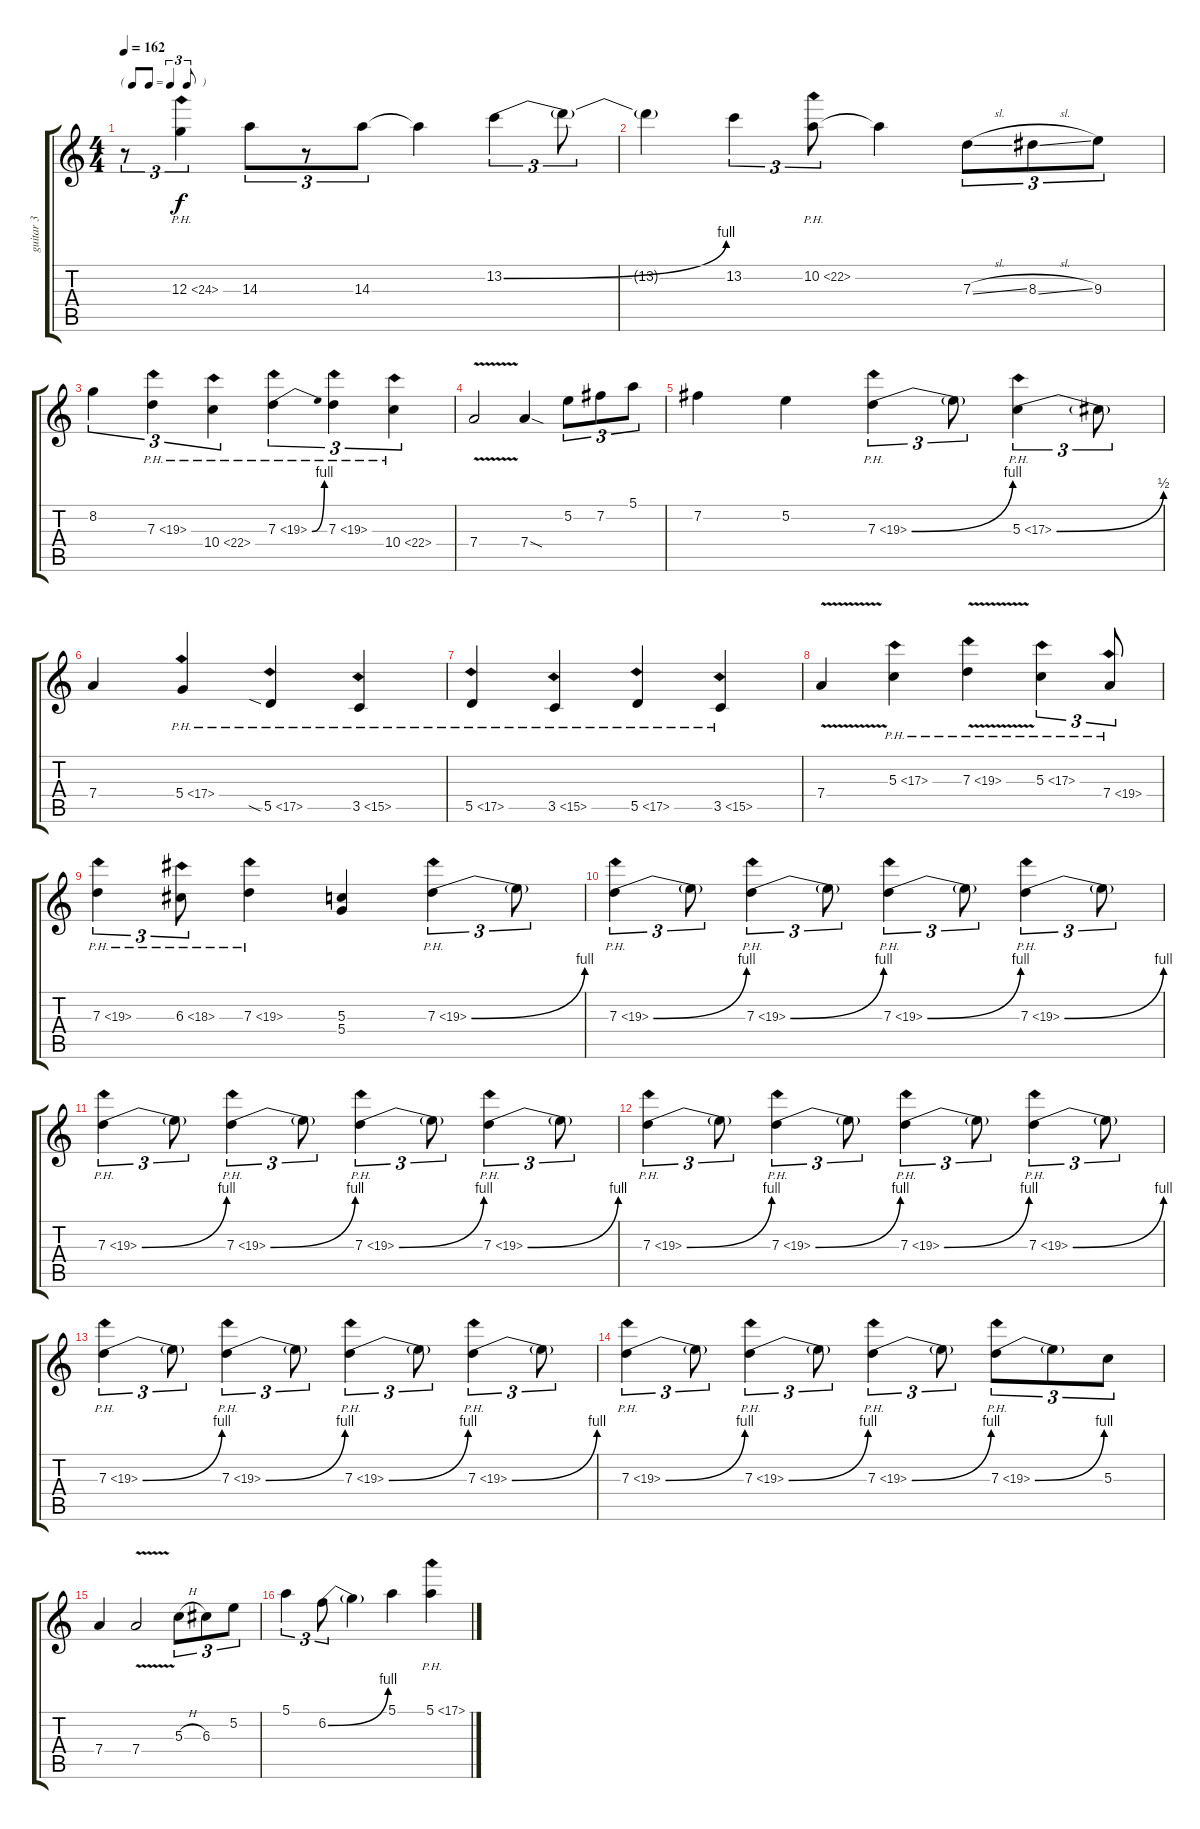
\track ("guitar 3" "guitar 3") {instrument overdrivenguitar}
\staff {score tabs}
\tuning (E4 B3 G3 D3 A2 E2) {hide}
\ts (4 4)
\tf triplet8th
\tempo 162
\clef g2
\ks c
r.8{tu (3 2) dy f} 12.3{ph 12}.4{tu (3 2)} 14.3.8{tu (3 2)} r.8{tu (3 2)} 14.3.8{tu (3 2)} 14.3{t}.4 13.2{be (bend 0 0 60 4)}.4{tu (3 2)} 13.2{t}.8{tu (3 2)} |
13.2{t}.4 13.2.4{tu (3 2)} 10.2{ph 12}.8{tu (3 2)} 10.2{t}.4 7.3{sl}.8{tu (3 2)} 8.3{sl}.8{tu (3 2)} 9.3.8{tu (3 2)} |
8.2.4{tu (3 2)} 7.3{ph 12}.4{tu (3 2)} 10.4{ph 12}.4{tu (3 2)} 7.3{be (bend 0 0 60 4) ph 12}.4{tu (3 2)} 7.3{ph 12}.4{tu (3 2)} 10.4{ph 12}.4{tu (3 2)} |
7.4{v}.2 7.4{sod}.4 5.2.8{tu (3 2)} 7.2.8{tu (3 2)} 5.1.8{tu (3 2)} |
7.2.4 5.2.4 7.3{be (bend 0 0 60 4) ph 12}.4{tu (3 2)} 7.3{t}.8{tu (3 2)} 5.3{be (bend 0 0 60 2) ph 12}.4{tu (3 2)} 5.3{t}.8{tu (3 2)} |
7.4.4 5.4{ph 12}.4 5.5{ph 12 sia}.4 3.5{ph 12}.4 |
5.5{ph 12}.4 3.5{ph 12}.4 5.5{ph 12}.4 3.5{ph 12}.4 |
7.4{v}.4 5.3{ph 12}.4 7.3{ph 12 v}.4 5.3{ph 12}.4{tu (3 2)} 7.4{ph 12}.8{tu (3 2)} |
7.3{ph 12}.4{tu (3 2)} 6.3{ph 12}.8{tu (3 2)} 7.3{ph 12}.4 (5.3 5.4).4 7.3{be (bend 0 0 60 4) ph 12}.4{tu (3 2)} 7.3{t}.8{tu (3 2)} |
7.3{be (bend 0 0 60 4) ph 12}.4{tu (3 2)} 7.3{t}.8{tu (3 2)} 7.3{be (bend 0 0 60 4) ph 12}.4{tu (3 2)} 7.3{t}.8{tu (3 2)} 7.3{be (bend 0 0 60 4) ph 12}.4{tu (3 2)} 7.3{t}.8{tu (3 2)} 7.3{be (bend 0 0 60 4) ph 12}.4{tu (3 2)} 7.3{t}.8{tu (3 2)} |
7.3{be (bend 0 0 60 4) ph 12}.4{tu (3 2)} 7.3{t}.8{tu (3 2)} 7.3{be (bend 0 0 60 4) ph 12}.4{tu (3 2)} 7.3{t}.8{tu (3 2)} 7.3{be (bend 0 0 60 4) ph 12}.4{tu (3 2)} 7.3{t}.8{tu (3 2)} 7.3{be (bend 0 0 60 4) ph 12}.4{tu (3 2)} 7.3{t}.8{tu (3 2)} |
7.3{be (bend 0 0 60 4) ph 12}.4{tu (3 2)} 7.3{t}.8{tu (3 2)} 7.3{be (bend 0 0 60 4) ph 12}.4{tu (3 2)} 7.3{t}.8{tu (3 2)} 7.3{be (bend 0 0 60 4) ph 12}.4{tu (3 2)} 7.3{t}.8{tu (3 2)} 7.3{be (bend 0 0 60 4) ph 12}.4{tu (3 2)} 7.3{t}.8{tu (3 2)} |
7.3{be (bend 0 0 60 4) ph 12}.4{tu (3 2)} 7.3{t}.8{tu (3 2)} 7.3{be (bend 0 0 60 4) ph 12}.4{tu (3 2)} 7.3{t}.8{tu (3 2)} 7.3{be (bend 0 0 60 4) ph 12}.4{tu (3 2)} 7.3{t}.8{tu (3 2)} 7.3{be (bend 0 0 60 4) ph 12}.4{tu (3 2)} 7.3{t}.8{tu (3 2)} |
7.3{be (bend 0 0 60 4) ph 12}.4{tu (3 2)} 7.3{t}.8{tu (3 2)} 7.3{be (bend 0 0 60 4) ph 12}.4{tu (3 2)} 7.3{t}.8{tu (3 2)} 7.3{be (bend 0 0 60 4) ph 12}.4{tu (3 2)} 7.3{t}.8{tu (3 2)} 7.3{be (bend 0 0 60 4) ph 12}.8{tu (3 2)} 7.3{t}.8{tu (3 2)} 5.3.8{tu (3 2)} |
7.4.4 7.4{v}.2 5.3{h}.8{tu (3 2)} 6.3.8{tu (3 2)} 5.2.8{tu (3 2)} |
5.1.4{tu (3 2)} 6.2{be (bend 0 0 60 4)}.8{tu (3 2)} 6.2{t}.4 5.1.4 5.1{ph 12}.4
